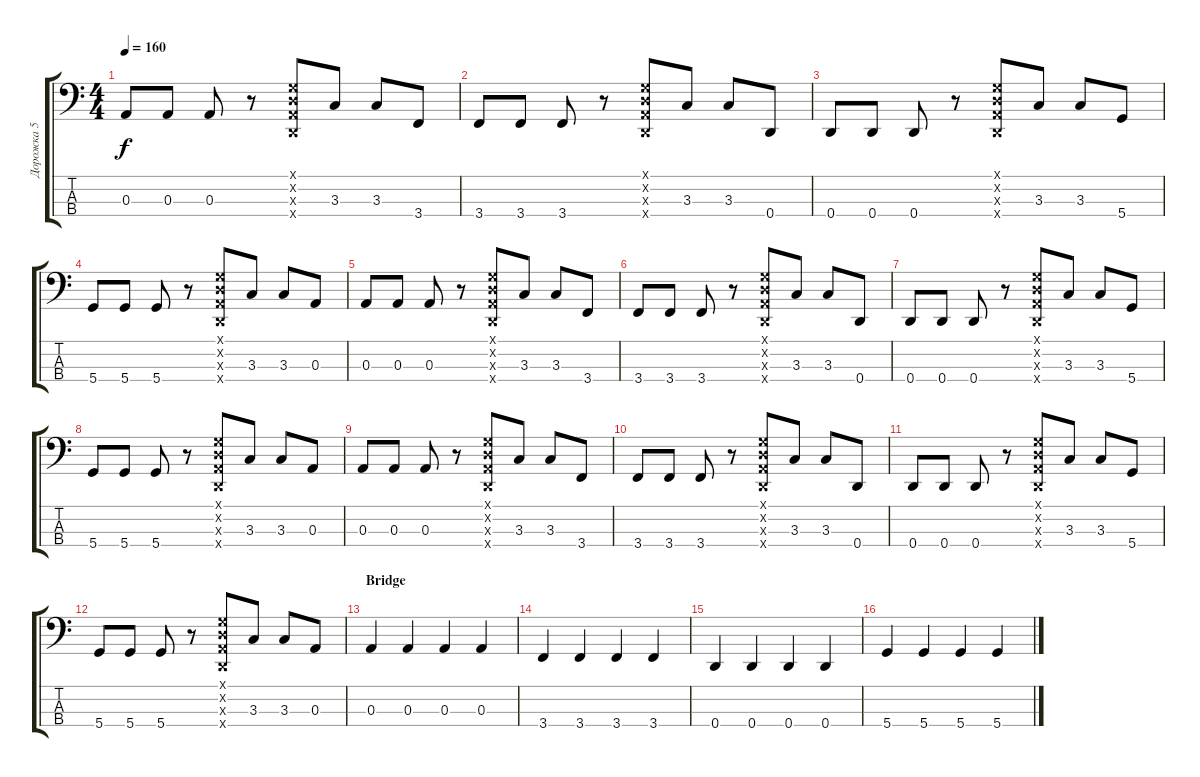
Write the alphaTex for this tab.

\track ("Дорожка 5" "Дорожка 5") {instrument electricbasspick}
\staff {score tabs}
\tuning (G2 D2 A1 D1) {hide}
\ts (4 4)
\tempo 160
\clef f4
\ks c
0.3.8{dy f} 0.3.8 0.3.8 r.8 (0.1{x} 0.2{x} 0.3{x} 0.4{x}).8 3.3.8 3.3.8 3.4.8 |
3.4.8 3.4.8 3.4.8 r.8 (0.1{x} 0.2{x} 0.3{x} 0.4{x}).8 3.3.8 3.3.8 0.4.8 |
0.4.8 0.4.8 0.4.8 r.8 (0.1{x} 0.2{x} 0.3{x} 0.4{x}).8 3.3.8 3.3.8 5.4.8 |
5.4.8 5.4.8 5.4.8 r.8 (0.1{x} 0.2{x} 0.3{x} 0.4{x}).8 3.3.8 3.3.8 0.3.8 |
0.3.8 0.3.8 0.3.8 r.8 (0.1{x} 0.2{x} 0.3{x} 0.4{x}).8 3.3.8 3.3.8 3.4.8 |
3.4.8 3.4.8 3.4.8 r.8 (0.1{x} 0.2{x} 0.3{x} 0.4{x}).8 3.3.8 3.3.8 0.4.8 |
0.4.8 0.4.8 0.4.8 r.8 (0.1{x} 0.2{x} 0.3{x} 0.4{x}).8 3.3.8 3.3.8 5.4.8 |
5.4.8 5.4.8 5.4.8 r.8 (0.1{x} 0.2{x} 0.3{x} 0.4{x}).8 3.3.8 3.3.8 0.3.8 |
0.3.8 0.3.8 0.3.8 r.8 (0.1{x} 0.2{x} 0.3{x} 0.4{x}).8 3.3.8 3.3.8 3.4.8 |
3.4.8 3.4.8 3.4.8 r.8 (0.1{x} 0.2{x} 0.3{x} 0.4{x}).8 3.3.8 3.3.8 0.4.8 |
0.4.8 0.4.8 0.4.8 r.8 (0.1{x} 0.2{x} 0.3{x} 0.4{x}).8 3.3.8 3.3.8 5.4.8 |
5.4.8 5.4.8 5.4.8 r.8 (0.1{x} 0.2{x} 0.3{x} 0.4{x}).8 3.3.8 3.3.8 0.3.8 |
\section ("" "Bridge")
0.3.4 0.3.4 0.3.4 0.3.4 |
3.4.4 3.4.4 3.4.4 3.4.4 |
0.4.4 0.4.4 0.4.4 0.4.4 |
5.4.4 5.4.4 5.4.4 5.4.4
